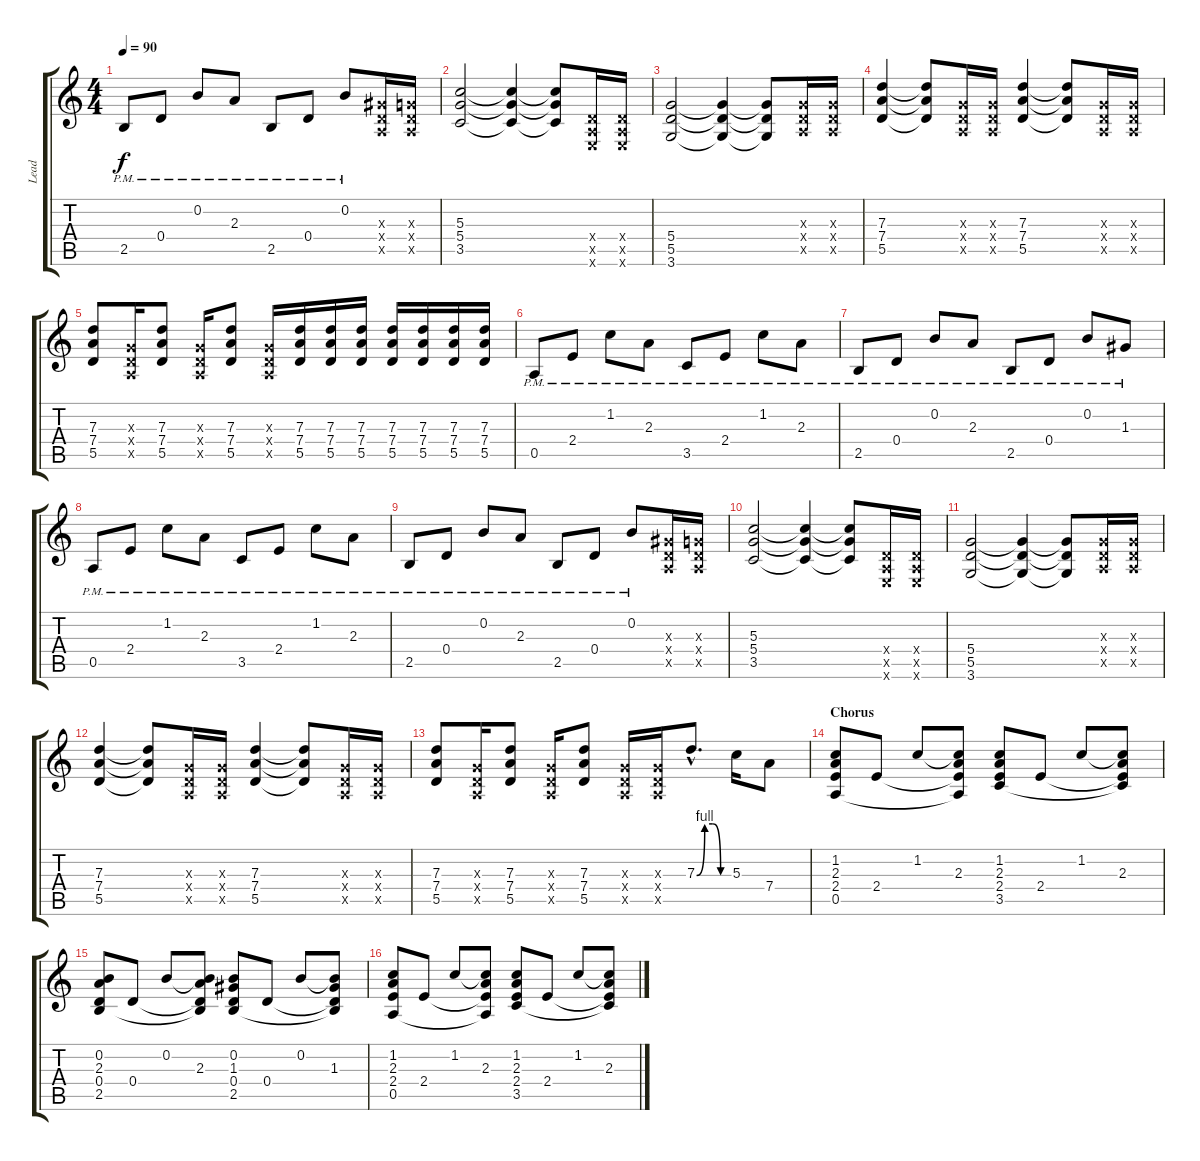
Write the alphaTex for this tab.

\track ("Lead" "Lead") {instrument distortionguitar}
\staff {score tabs}
\tuning (E4 B3 G3 D3 A2 E2) {hide}
\ts (4 4)
\tempo 90
\clef g2
\ks c
2.5{pm}.8{dy f} 0.4{pm}.8 0.2{pm}.8 2.3{pm}.8 2.5{pm}.8 0.4{pm}.8 0.2{pm}.8 (1.3{x} 0.4{x} 0.5{x}).16 (0.3{x} 0.4{x} 0.5{x}).16 |
(5.3 5.4 3.5).2 (5.3{t} 5.4{t} 3.5{t}).4 (5.3{t} 5.4{t} 3.5{t}).8 (0.4{x} 0.5{x} 0.6{x}).16 (0.4{x} 0.5{x} 0.6{x}).16 |
(5.4 5.5 3.6).2 (5.4{t} 5.5{t} 3.6{t}).4 (5.4{t} 5.5{t} 3.6{t}).8 (0.3{x} 0.4{x} 0.5{x}).16 (0.3{x} 0.4{x} 0.5{x}).16 |
(7.3 7.4 5.5).4 (7.3{t} 7.4{t} 5.5{t}).8 (0.3{x} 0.4{x} 0.5{x}).16 (0.3{x} 0.4{x} 0.5{x}).16 (7.3 7.4 5.5).4 (7.3{t} 7.4{t} 5.5{t}).8 (0.3{x} 0.4{x} 0.5{x}).16 (0.3{x} 0.4{x} 0.5{x}).16 |
(7.3 7.4 5.5).8 (0.3{x} 0.4{x} 0.5{x}).16 (7.3 7.4 5.5).8 (0.3{x} 0.4{x} 0.5{x}).16 (7.3 7.4 5.5).8 (0.3{x} 0.4{x} 0.5{x}).16 (7.3 7.4 5.5).16 (7.3 7.4 5.5).16 (7.3 7.4 5.5).16 (7.3 7.4 5.5).16 (7.3 7.4 5.5).16 (7.3 7.4 5.5).16 (7.3 7.4 5.5).16 |
0.5{pm}.8 2.4{pm}.8 1.2{pm}.8 2.3{pm}.8 3.5{pm}.8 2.4{pm}.8 1.2{pm}.8 2.3{pm}.8 |
2.5{pm}.8 0.4{pm}.8 0.2{pm}.8 2.3{pm}.8 2.5{pm}.8 0.4{pm}.8 0.2{pm}.8 1.3{pm}.8 |
0.5{pm}.8 2.4{pm}.8 1.2{pm}.8 2.3{pm}.8 3.5{pm}.8 2.4{pm}.8 1.2{pm}.8 2.3{pm}.8 |
2.5{pm}.8 0.4{pm}.8 0.2{pm}.8 2.3{pm}.8 2.5{pm}.8 0.4{pm}.8 0.2{pm}.8 (1.3{x} 0.4{x} 0.5{x}).16 (0.3{x} 0.4{x} 0.5{x}).16 |
(5.3 5.4 3.5).2 (5.3{t} 5.4{t} 3.5{t}).4 (5.3{t} 5.4{t} 3.5{t}).8 (0.4{x} 0.5{x} 0.6{x}).16 (0.4{x} 0.5{x} 0.6{x}).16 |
(5.4 5.5 3.6).2 (5.4{t} 5.5{t} 3.6{t}).4 (5.4{t} 5.5{t} 3.6{t}).8 (0.3{x} 0.4{x} 0.5{x}).16 (0.3{x} 0.4{x} 0.5{x}).16 |
(7.3 7.4 5.5).4 (7.3{t} 7.4{t} 5.5{t}).8 (0.3{x} 0.4{x} 0.5{x}).16 (0.3{x} 0.4{x} 0.5{x}).16 (7.3 7.4 5.5).4 (7.3{t} 7.4{t} 5.5{t}).8 (0.3{x} 0.4{x} 0.5{x}).16 (0.3{x} 0.4{x} 0.5{x}).16 |
(7.3 7.4 5.5).8 (0.3{x} 0.4{x} 0.5{x}).16 (7.3 7.4 5.5).8 (0.3{x} 0.4{x} 0.5{x}).16 (7.3 7.4 5.5).8 (0.3{x} 0.4{x} 0.5{x}).16 (0.3{x} 0.4{x} 0.5{x}).16 7.3{be (custom 0 0 15 4 30 4 45 0 60 0) hac}.8{d} 5.3.16 7.4.8 |
\section ("" "Chorus")
(1.2 2.3 2.4 0.5).8 2.4.8 1.2.8 (1.2{t} 2.3 2.4{t} 0.5{t}).8 (1.2 2.3 2.4 3.5).8 2.4.8 1.2.8 (1.2{t} 2.3 2.4{t} 3.5{t}).8 |
(0.2 2.3 0.4 2.5).8 0.4.8 0.2.8 (0.2{t} 2.3 0.4{t} 2.5{t}).8 (0.2 1.3 0.4 2.5).8 0.4.8 0.2.8 (0.2{t} 1.3 0.4{t} 2.5{t}).8 |
(1.2 2.3 2.4 0.5).8 2.4.8 1.2.8 (1.2{t} 2.3 2.4{t} 0.5{t}).8 (1.2 2.3 2.4 3.5).8 2.4.8 1.2.8 (1.2{t} 2.3 2.4{t} 3.5{t}).8
